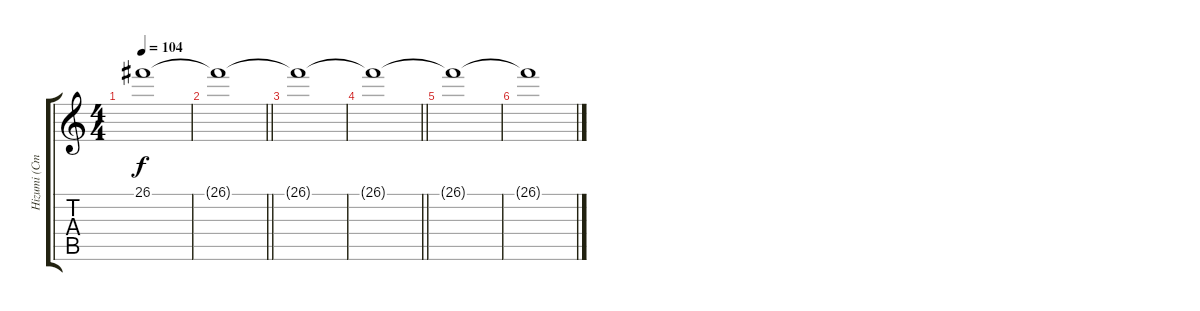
\track ("Hizumi (Струнные)" "Hizumi (Ст") {instrument stringensemble2}
\staff {score tabs}
\tuning (E4 B3 G3 D3 A2 D2) {hide}
\ts (4 4)
\tempo 104
\clef g2
\ks aminor
26.1{t}.1{dy f} |
\barLineRight lightlight
\ks c
26.1{t}.1 |
\ks aminor
26.1{t}.1 |
\barLineRight lightlight
\ks c
26.1{t}.1 |
\ks aminor
26.1{t}.1 |
26.1{t}.1
